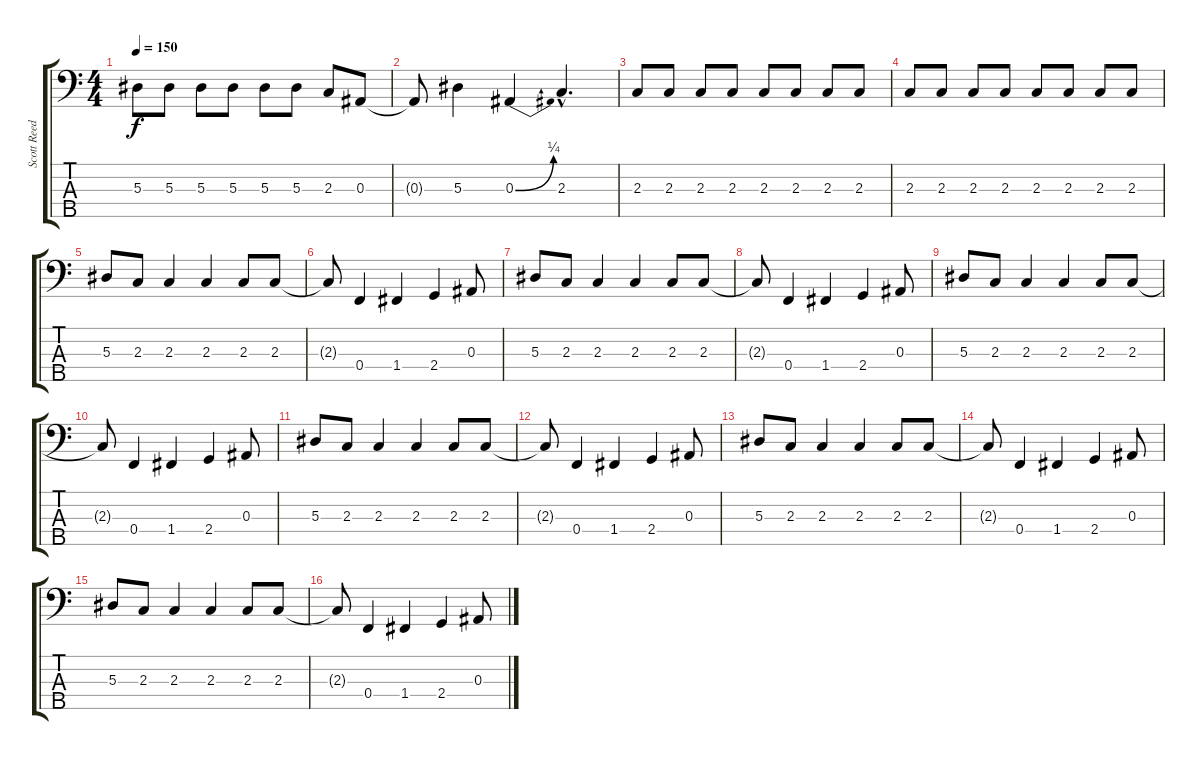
\track ("Scott Reeder" "Scott Reed") {instrument electricbassfinger}
\staff {score tabs}
\tuning (Ab2 Eb2 Bb1 F1 C1) {hide}
\ts (4 4)
\tempo 150
\clef f4
\ks c
5.3.8{dy f} 5.3.8 5.3.8 5.3.8 5.3.8 5.3.8 2.3.8 0.3.8 |
0.3{t}.8 5.3.4 0.3{be (bend 0 0 60 1)}.4 2.3{hac}.4{d} |
2.3.8 2.3.8 2.3.8 2.3.8 2.3.8 2.3.8 2.3.8 2.3.8 |
2.3.8 2.3.8 2.3.8 2.3.8 2.3.8 2.3.8 2.3.8 2.3.8 |
5.3.8 2.3.8 2.3.4 2.3.4 2.3.8 2.3.8 |
2.3{t}.8 0.4.4 1.4.4 2.4.4 0.3.8 |
5.3.8 2.3.8 2.3.4 2.3.4 2.3.8 2.3.8 |
2.3{t}.8 0.4.4 1.4.4 2.4.4 0.3.8 |
5.3.8 2.3.8 2.3.4 2.3.4 2.3.8 2.3.8 |
2.3{t}.8 0.4.4 1.4.4 2.4.4 0.3.8 |
5.3.8 2.3.8 2.3.4 2.3.4 2.3.8 2.3.8 |
2.3{t}.8 0.4.4 1.4.4 2.4.4 0.3.8 |
5.3.8 2.3.8 2.3.4 2.3.4 2.3.8 2.3.8 |
2.3{t}.8 0.4.4 1.4.4 2.4.4 0.3.8 |
5.3.8 2.3.8 2.3.4 2.3.4 2.3.8 2.3.8 |
2.3{t}.8 0.4.4 1.4.4 2.4.4 0.3.8
